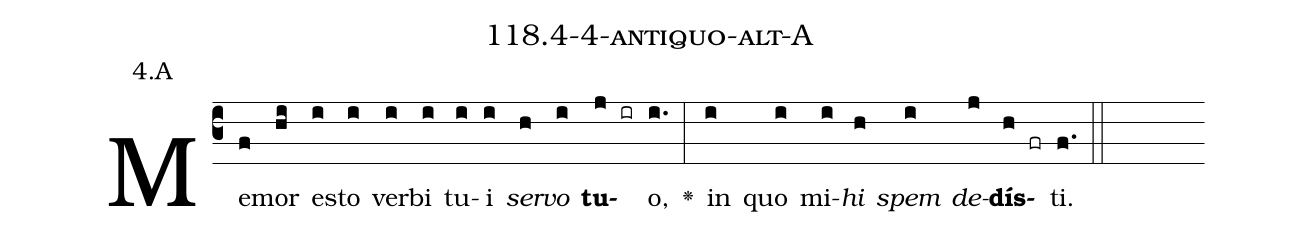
name: 118.4-4-antiquo-alt-A;
annotation: 4.A;
%%
(c3)Me(f)mor(hi) es(i)to(i) ver(i)bi(i) tu(i)i(i) <i>ser</i>(h)<i>vo</i>(i) <b>tu</b>(j ir)o,(i.) <v>\greheightstar</v>(:) in(i) quo(i) mi(i)<i>hi</i>(h) <i>spem</i>(i) <i>de</i>(j)<b>dís</b>(h fr)ti.(f.) (::)


%E(i) u(h) o(i) u(j) a(h) e.(f.) (::)
